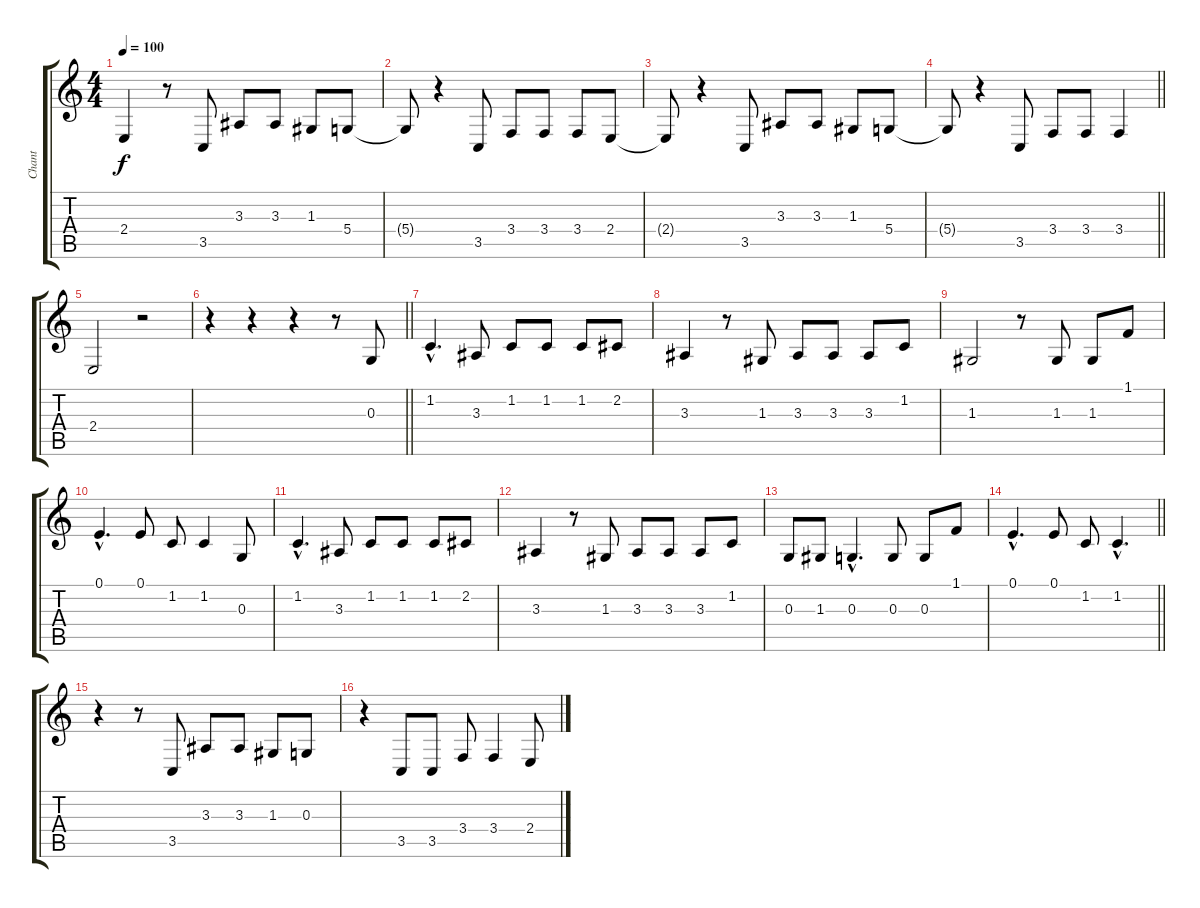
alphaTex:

\track ("Chant" "Chant") {instrument shakuhachi}
\staff {score tabs}
\tuning (E4 B3 G3 D3 A2 E2) {hide}
\ts (4 4)
\tempo 100
\clef g2
\ks c
2.4{t}.4{dy f} r.8 3.5.8 3.3.8 3.3.8 1.3.8 5.4.8 |
5.4{t}.8 r.4 3.5.8 3.4.8 3.4.8 3.4.8 2.4.8 |
2.4{t}.8 r.4 3.5.8 3.3.8 3.3.8 1.3.8 5.4.8 |
\barLineRight lightlight
5.4{t}.8 r.4 3.5.8 3.4.8 3.4.8 3.4.4 |
2.4.2 r.2 |
\barLineRight lightlight
r.4 r.4 r.4 r.8 0.3.8 |
1.2{hac}.4{d} 3.3.8 1.2.8 1.2.8 1.2.8 2.2.8 |
3.3.4 r.8 1.3.8 3.3.8 3.3.8 3.3.8 1.2.8 |
1.3.2 r.8 1.3.8 1.3.8 1.1.8 |
0.1{hac}.4{d} 0.1.8 1.2.8 1.2.4 0.3.8 |
1.2{hac}.4{d} 3.3.8 1.2.8 1.2.8 1.2.8 2.2.8 |
3.3.4 r.8 1.3.8 3.3.8 3.3.8 3.3.8 1.2.8 |
0.3.8 1.3.8 0.3{hac}.4{d} 0.3.8 0.3.8 1.1.8 |
\barLineRight lightlight
0.1{hac}.4{d} 0.1.8 1.2.8 1.2{hac}.4{d} |
r.4 r.8 3.5.8 3.3.8 3.3.8 1.3.8 0.3.8 |
r.4 3.5.8 3.5.8 3.4.8 3.4.4 2.4.8
